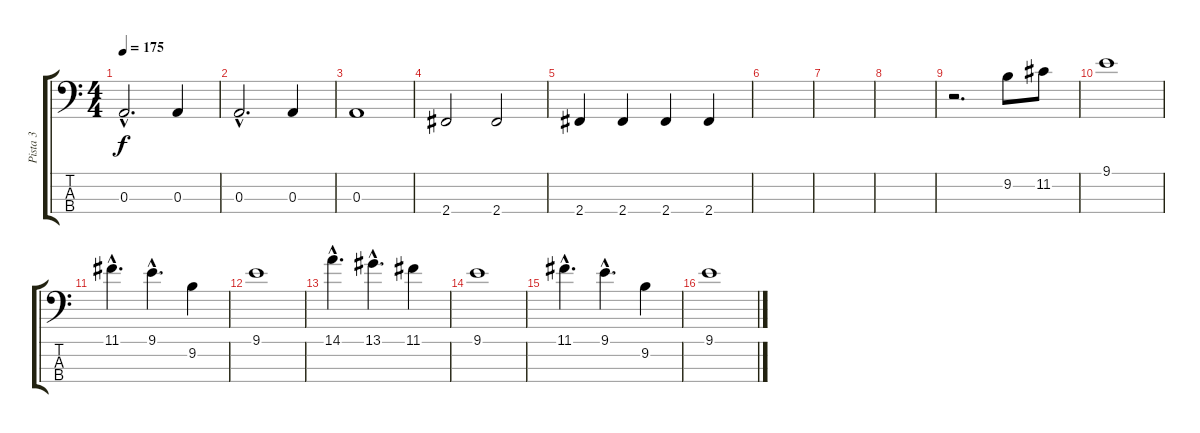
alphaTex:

\track ("Pista 3" "Pista 3") {instrument electricbasspick}
\staff {score tabs}
\tuning (G2 D2 A1 E1) {hide}
\ts (4 4)
\tempo 175
\clef f4
\ks c
0.3{hac}.2{d dy f} 0.3.4 |
0.3{hac}.2{d} 0.3.4 |
0.3.1 |
2.4.2 2.4.2 |
2.4.4 2.4.4 2.4.4 2.4.4 |
|
|
|
r.2{d} 9.2.8 11.2.8 |
9.1.1 |
11.1{hac}.4{d} 9.1{hac}.4{d} 9.2.4 |
9.1.1 |
14.1{hac}.4{d} 13.1{hac}.4{d} 11.1.4 |
9.1.1 |
11.1{hac}.4{d} 9.1{hac}.4{d} 9.2.4 |
9.1.1
